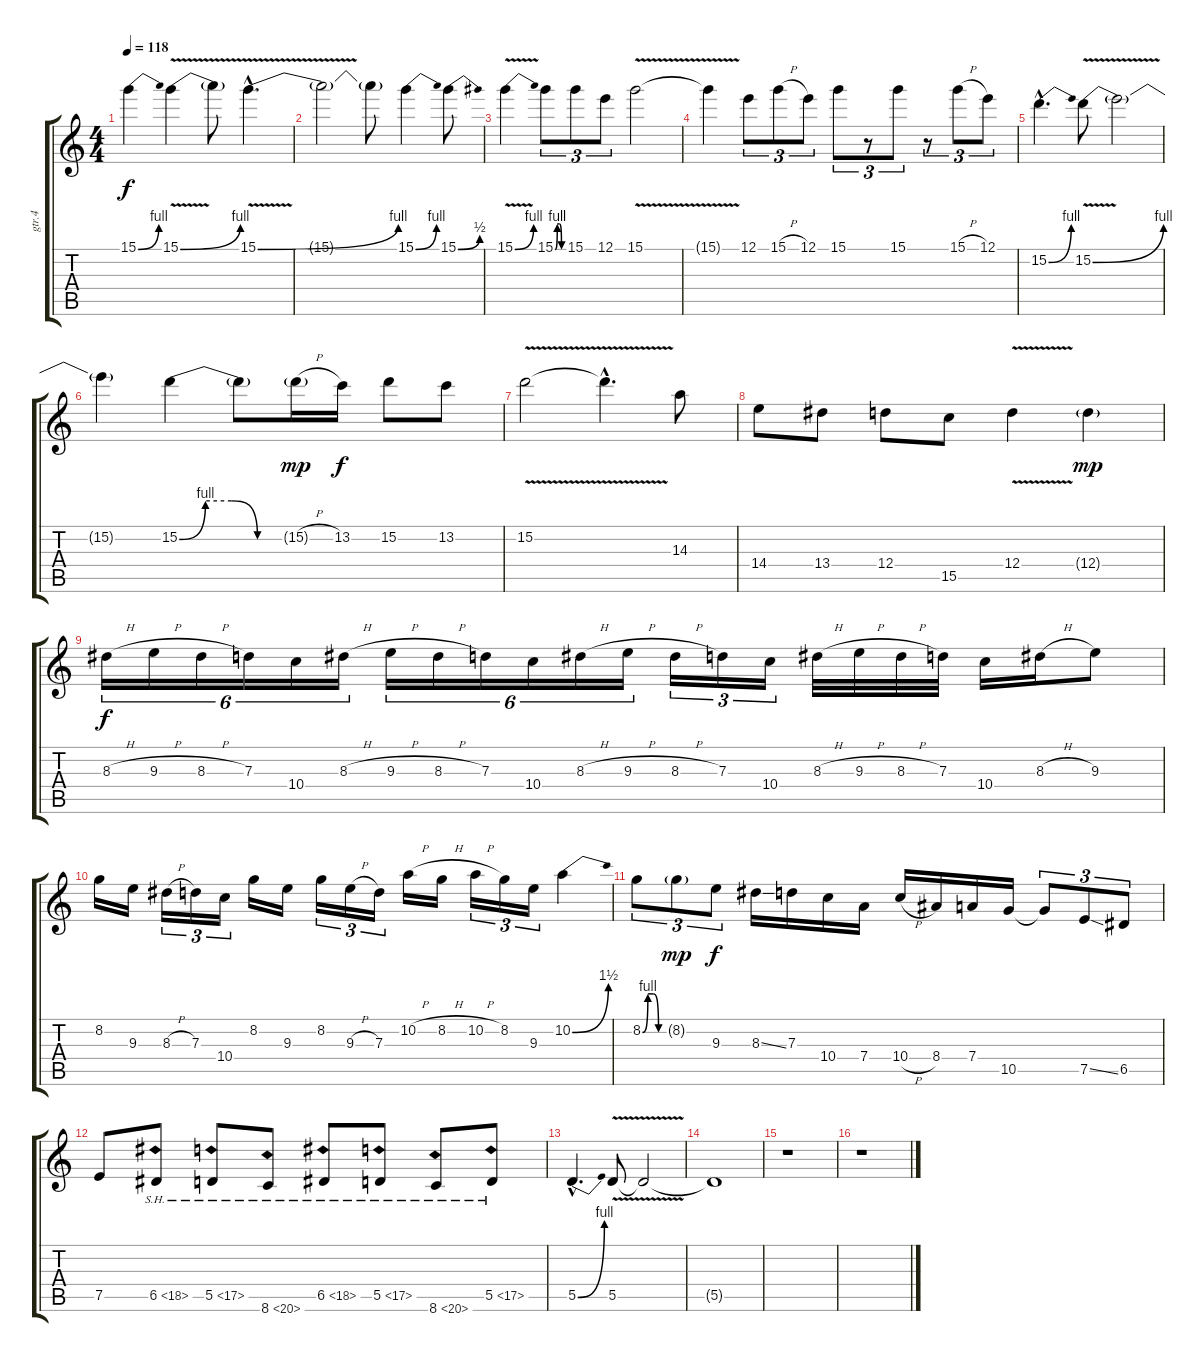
\track ("gtr.4" "gtr.4") {instrument distortionguitar}
\staff {score tabs}
\tuning (E4 B3 G3 D3 A2 E2) {hide}
\ts (4 4)
\tempo 118
\clef g2
\ks c
15.1{be (bend 0 0 60 4)}.4{dy f} 15.1{be (bend 0 0 60 4) v}.4 15.1{t}.8 15.1{be (bend 0 0 60 4) v hac}.4{d} |
15.1{t}.2 15.1{t}.8 15.1{be (bend 0 0 60 4)}.4 15.1{be (bend 0 0 60 2)}.8 |
15.1{be (bend 0 0 60 4) v}.4 15.1{be (custom 0 0 15 4 30 4 45 0 60 0)}.8{tu (3 2)} 15.1.8{tu (3 2)} 12.1.8{tu (3 2)} 15.1{v}.2 |
15.1{t}.4 12.1.8{tu (3 2)} 15.1{h}.8{tu (3 2)} 12.1.8{tu (3 2)} 15.1.8{tu (3 2)} r.8{tu (3 2)} 15.1.8{tu (3 2)} r.8{tu (3 2)} 15.1{h}.8{tu (3 2)} 12.1.8{tu (3 2)} |
15.2{be (bend 0 0 60 4) hac}.4{d} 15.2{be (bend 0 0 60 4) v}.8 15.2{t}.2 |
15.2{t}.4 15.2{be (custom 0 0 15 4 30 4 45 0 60 0)}.4 15.2{t}.8 15.2{h g}.16{dy mp} 13.2.16{dy f} 15.2.8 13.2.8 |
15.2{v}.2 15.2{hac t}.4{d} 14.3.8 |
14.4.8 13.4.8 12.4.8 15.5.8 12.4{v}.4 12.4{g}.4{dy mp} |
8.3{h}.16{tu (6 4) dy f} 9.3{h}.16{tu (6 4)} 8.3{h}.16{tu (6 4)} 7.3.16{tu (6 4)} 10.4.16{tu (6 4)} 8.3{h}.16{tu (6 4)} 9.3{h}.16{tu (6 4)} 8.3{h}.16{tu (6 4)} 7.3.16{tu (6 4)} 10.4.16{tu (6 4)} 8.3{h}.16{tu (6 4)} 9.3{h}.16{tu (6 4)} 8.3{h}.16{tu (3 2)} 7.3.16{tu (3 2)} 10.4.16{tu (3 2)} 8.3{h}.32 9.3{h}.32 8.3{h}.32 7.3.32 10.4.16 8.3{h}.16 9.3.8 |
8.2.16 9.3.16 8.3{h}.16{tu (3 2)} 7.3.16{tu (3 2)} 10.4.16{tu (3 2)} 8.2.16 9.3.16 8.2.16{tu (3 2)} 9.3{h}.16{tu (3 2)} 7.3.16{tu (3 2)} 10.2{h}.16 8.2{h}.16 10.2{h}.16{tu (3 2)} 8.2.16{tu (3 2)} 9.3.16{tu (3 2)} 10.2{be (bend 0 0 60 6)}.4 |
8.2{be (custom 0 0 15 4 30 4 45 0 60 0)}.8{tu (3 2)} 8.2{g}.8{tu (3 2) dy mp} 9.3.8{tu (3 2) dy f} 8.3{ss}.16 7.3.16 10.4.16 7.4.16 10.4{h}.16 8.4.16 7.4.16 10.5.16 10.5{t}.8{tu (3 2)} 7.5{ss}.8{tu (3 2)} 6.5.8{tu (3 2)} |
7.5.8 6.5{sh 12}.8 5.5{sh 12}.8 8.6{sh 12}.8 6.5{sh 12}.8 5.5{sh 12}.8 8.6{sh 12}.8 5.5{sh 12}.8 |
5.5{be (bend 0 0 60 4) hac}.4{d} 5.5{v}.8 5.5{t}.2 |
5.5{t}.1 |
r.1 |
r.1
